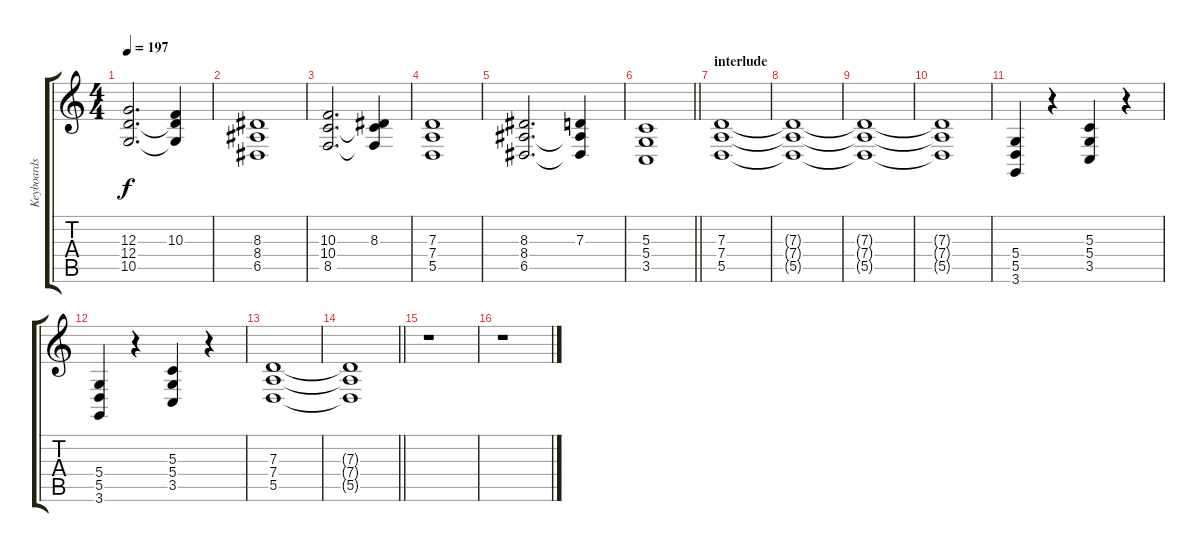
\track ("Keyboards and Synths (Lord)" "Keyboards ") {instrument drawbarorgan}
\staff {score tabs}
\tuning (E4 B3 G3 D3 A2 E2) {hide}
\ts (4 4)
\tempo 197
\clef g2
\ks c
(12.3 12.4 10.5).2{d dy f} (10.3 12.4{t} 10.5{t}).4 |
(8.3 8.4 6.5).1 |
(10.3 10.4 8.5).2{d} (8.3 10.4{t} 8.5{t}).4 |
(7.3 7.4 5.5).1 |
(8.3 8.4 6.5).2{d} (7.3 8.4{t} 6.5{t}).4 |
\barLineRight lightlight
(5.3 5.4 3.5).1 |
\section ("" "interlude")
(7.3 7.4 5.5).1 |
(7.3{t} 7.4{t} 5.5{t}).1 |
(7.3{t} 7.4{t} 5.5{t}).1 |
(7.3{t} 7.4{t} 5.5{t}).1 |
(5.4 5.5 3.6).4 r.4 (5.3 5.4 3.5).4 r.4 |
(5.4 5.5 3.6).4 r.4 (5.3 5.4 3.5).4 r.4 |
(7.3 7.4 5.5).1 |
\barLineRight lightlight
(7.3{t} 7.4{t} 5.5{t}).1 |
r.1 |
r.1
